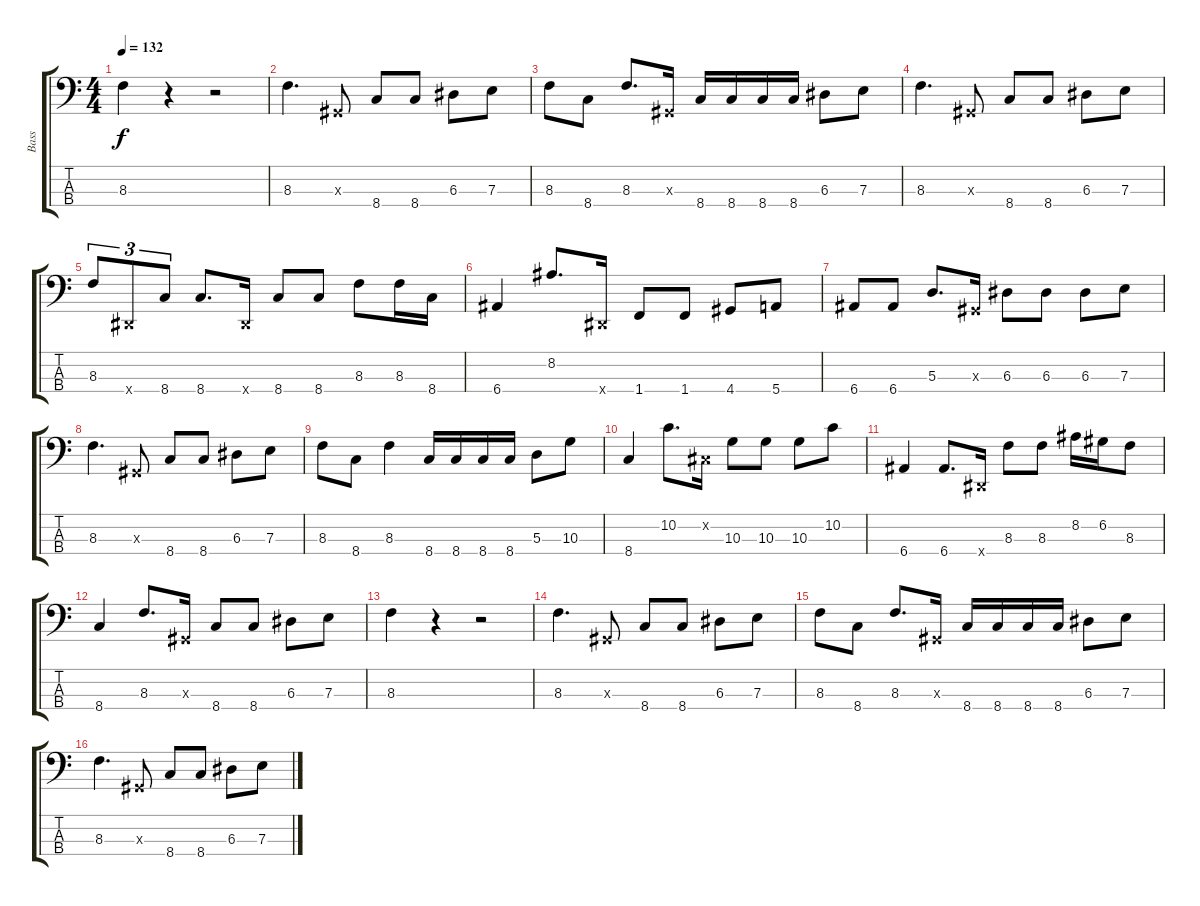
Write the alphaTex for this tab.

\track ("Bass" "Bass") {instrument electricbassfinger}
\staff {score tabs}
\tuning (G2 D2 A1 E1) {hide}
\ts (4 4)
\tempo 132
\clef f4
\ks c
8.3.4{dy f} r.4 r.2 |
8.3.4{d} -1.3{x}.8 8.4.8 8.4.8 6.3.8 7.3.8 |
8.3.8 8.4.8 8.3.8{d} -1.3{x}.16 8.4.16 8.4.16 8.4.16 8.4.16 6.3.8 7.3.8 |
8.3.4{d} -1.3{x}.8 8.4.8 8.4.8 6.3.8 7.3.8 |
8.3.8{tu (3 2)} -1.4{x}.8{tu (3 2)} 8.4.8{tu (3 2)} 8.4.8{d} -1.4{x}.16 8.4.8 8.4.8 8.3.8 8.3.16 8.4.16 |
6.4.4 8.2.8{d} -1.4{x}.16 1.4.8 1.4.8 4.4.8 5.4.8 |
6.4.8 6.4.8 5.3.8{d} -1.3{x}.16 6.3.8 6.3.8 6.3.8 7.3.8 |
8.3.4{d} -1.3{x}.8 8.4.8 8.4.8 6.3.8 7.3.8 |
8.3.8 8.4.8 8.3.4 8.4.16 8.4.16 8.4.16 8.4.16 5.3.8 10.3.8 |
8.4.4 10.2.8{d} -1.2{x}.16 10.3.8 10.3.8 10.3.8 10.2.8 |
6.4.4 6.4.8{d} -1.4{x}.16 8.3.8 8.3.8 8.2.16 6.2.16 8.3.8 |
8.4.4 8.3.8{d} -1.3{x}.16 8.4.8 8.4.8 6.3.8 7.3.8 |
8.3.4 r.4 r.2 |
8.3.4{d} -1.3{x}.8 8.4.8 8.4.8 6.3.8 7.3.8 |
8.3.8 8.4.8 8.3.8{d} -1.3{x}.16 8.4.16 8.4.16 8.4.16 8.4.16 6.3.8 7.3.8 |
8.3.4{d} -1.3{x}.8 8.4.8 8.4.8 6.3.8 7.3.8
